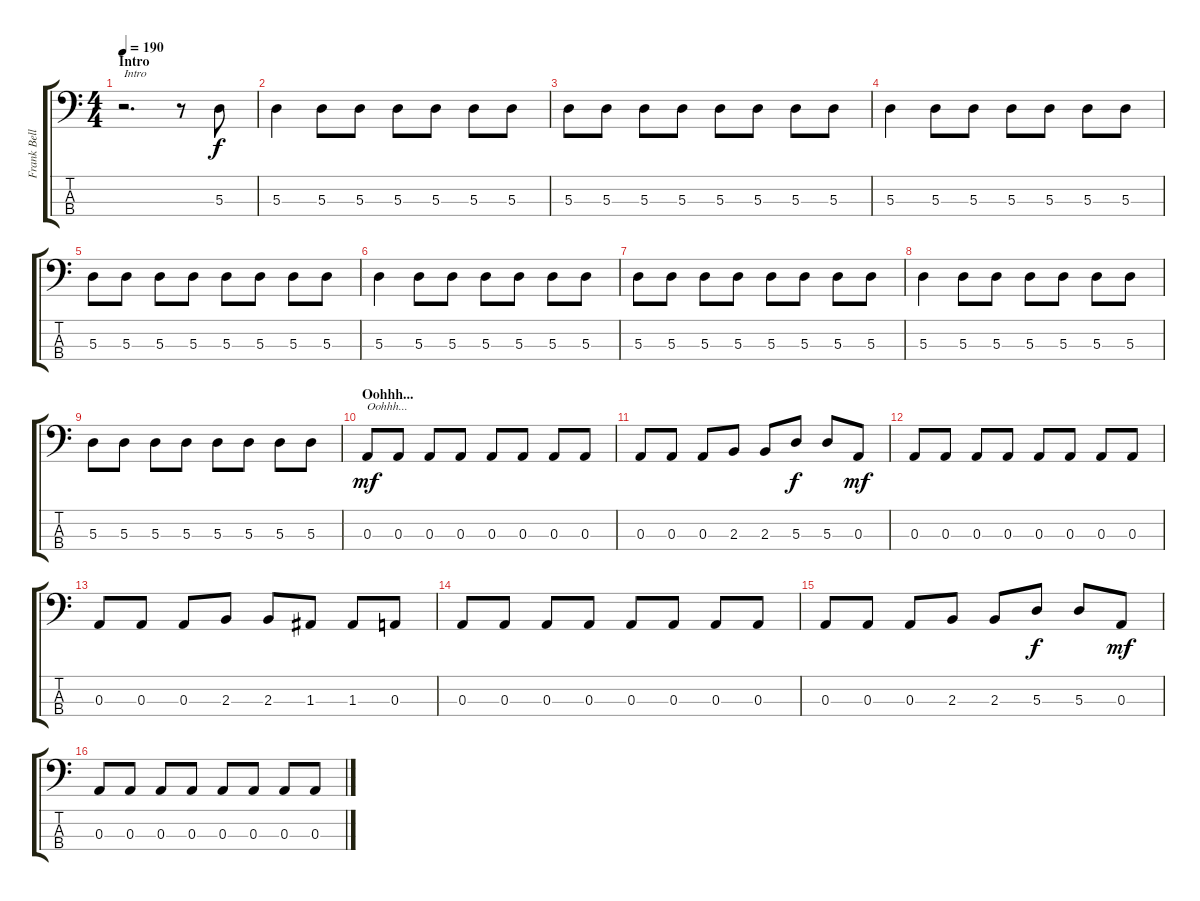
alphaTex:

\track ("Frank Bello" "Frank Bell") {instrument electricbasspick}
\staff {score tabs}
\tuning (G2 D2 A1 E1) {hide}
\ts (4 4)
\section ("" "Intro")
\tempo 190
\clef f4
\ks c
r.2{d txt "Intro" dy f instrument electricbasspick} r.8 5.3.8 |
5.3.4 5.3.8 5.3.8 5.3.8 5.3.8 5.3.8 5.3.8 |
5.3.8 5.3.8 5.3.8 5.3.8 5.3.8 5.3.8 5.3.8 5.3.8 |
5.3.4 5.3.8 5.3.8 5.3.8 5.3.8 5.3.8 5.3.8 |
5.3.8 5.3.8 5.3.8 5.3.8 5.3.8 5.3.8 5.3.8 5.3.8 |
5.3.4 5.3.8 5.3.8 5.3.8 5.3.8 5.3.8 5.3.8 |
5.3.8 5.3.8 5.3.8 5.3.8 5.3.8 5.3.8 5.3.8 5.3.8 |
5.3.4 5.3.8 5.3.8 5.3.8 5.3.8 5.3.8 5.3.8 |
5.3.8 5.3.8 5.3.8 5.3.8 5.3.8 5.3.8 5.3.8 5.3.8 |
\section ("" "Oohhh...")
0.3.8{txt "Oohhh..." dy mf} 0.3.8 0.3.8 0.3.8 0.3.8 0.3.8 0.3.8 0.3.8 |
0.3.8 0.3.8 0.3.8 2.3.8 2.3.8 5.3.8{dy f} 5.3.8 0.3.8{dy mf} |
0.3.8 0.3.8 0.3.8 0.3.8 0.3.8 0.3.8 0.3.8 0.3.8 |
0.3.8 0.3.8 0.3.8 2.3.8 2.3.8 1.3.8 1.3.8 0.3.8 |
0.3.8 0.3.8 0.3.8 0.3.8 0.3.8 0.3.8 0.3.8 0.3.8 |
0.3.8 0.3.8 0.3.8 2.3.8 2.3.8 5.3.8{dy f} 5.3.8 0.3.8{dy mf} |
0.3.8 0.3.8 0.3.8 0.3.8 0.3.8 0.3.8 0.3.8 0.3.8
